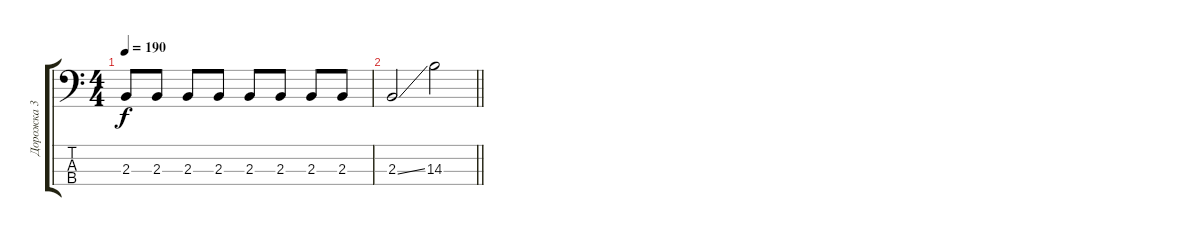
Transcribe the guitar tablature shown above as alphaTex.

\track ("Дорожка 3" "Дорожка 3") {instrument electricbassfinger}
\staff {score tabs}
\tuning (G2 D2 A1 E1) {hide}
\ts (4 4)
\tempo 190
\clef f4
\ks c
2.3.8{dy f} 2.3.8 2.3.8 2.3.8 2.3.8 2.3.8 2.3.8 2.3.8 |
\barLineRight lightlight
2.3{ss}.2 14.3.2
